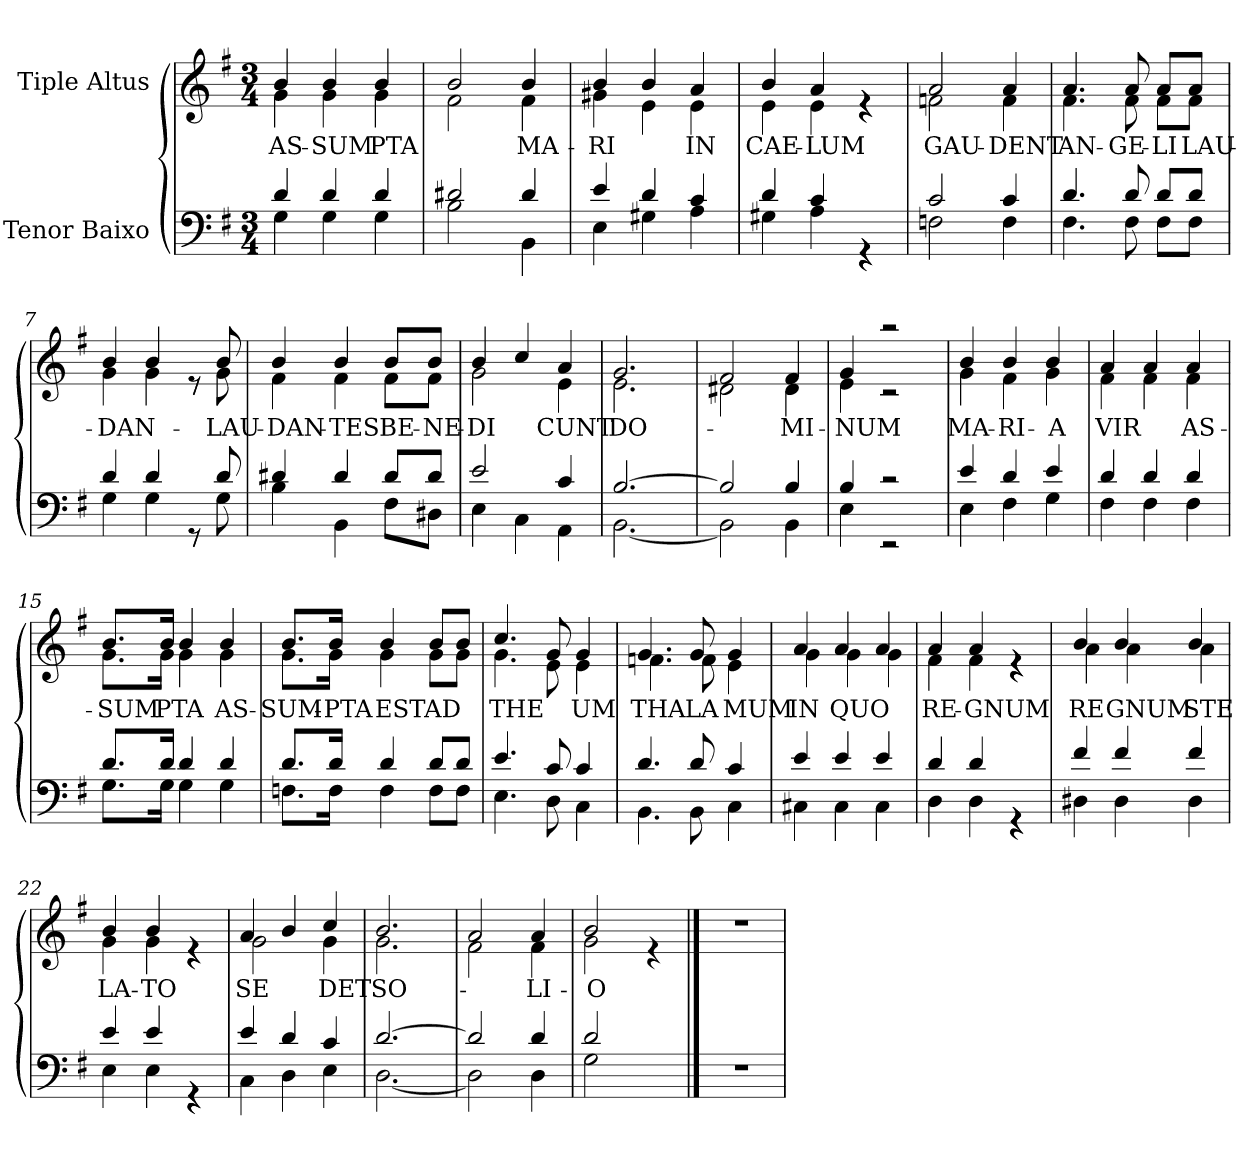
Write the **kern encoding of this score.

**kern	**kern	**text
*part2	*part1	*part1
*staff2	*staff1	*staff1
*I"Tenor Baixo	*I"Tiple Altus	*
*clefF4	*clefG2	*
*k[f#]	*k[f#]	*
*G:	*G:	*
*M3/4	*M3/4	*
=1	=1	=1
*^	*^	*
!	!	!	!	!LO:LY:b
4d/	4G\	4b/	4g\	AS-
!	!	!	!	!LO:LY:b
4d/	4G\	4b/	4g\	SUM
!	!	!	!	!LO:LY:b
4d/	4G\	4b/	4g\	-PTA
=2	=2	=2	=2	=2
!	!	!	!	!LO:LY:b
2d#X/	2B\	2b/	2f#\	.
!	!	!	!	!LO:LY:b
4d#/	4BB\	4b/	4f#\	MA-
=3	=3	=3	=3	=3
!	!	!	!	!LO:LY:b
4e/	4E\	4b/	4g#X\	RI
!	!	!	!	!LO:LY:b
4d/	4G#X\	4b/	4e\	.
!	!	!	!	!LO:LY:b
4c/	4A\	4a/	4e\	IN
=4	=4	=4	=4	=4
!	!	!	!	!LO:LY:b
4d/	4G#X\	4b/	4e\	CAE-
!	!	!	!	!LO:LY:b
4c/	4A\	4a/	4e\	LUM
4rGG	4rGG	4re	4re	.
=5	=5	=5	=5	=5
!	!	!	!	!LO:LY:b
2c/	2Fn\	2a/	2fn\	-GAU-
!	!	!	!	!LO:LY:b
4c/	4F\	4a/	4f\	-DENT
=6	=6	=6	=6	=6
!	!	!	!	!LO:LY:b
4.d/	4.F#i\	4.a/	4.f#i\	-AN-
!	!	!	!	!LO:LY:b
8d/	8F#\	8a/	8f#\	-GE-
!	!	!	!	!LO:LY:b
8d/L	8F#\L	8a/L	8f#\L	-LI
!	!	!	!	!LO:LY:b
8d/J	8F#\J	8a/J	8f#\J	LAU-
!!LO:LB:g=z	!!
=7	=7	=7	=7	=7
!	!	!	!	!LO:LY:b
4d/	4G\	4b/	4g\	DAN-
!	!	!	!	!LO:LY:b
4d/	4G\	4b/	4g\	.
8rGG	8rGG	8re	8re	.
!	!	!	!	!LO:LY:b
8d/	8G\	8b/	8g\	LAU-
=8	=8	=8	=8	=8
!	!	!	!	!LO:LY:b
4d#X/	4B\	4b/	4f#\	-DAN-
!	!	!	!	!LO:LY:b
4d#/	4BB\	4b/	4f#\	-TES
!	!	!	!	!LO:LY:b
8d#/L	8F#\L	8b/L	8f#\L	BE-
!	!	!	!	!LO:LY:b
8d#/J	8D#X\J	8b/J	8f#\J	-NE-
=9	=9	=9	=9	=9
!	!	!	!	!LO:LY:b
2e/	4E\	4b/	2g\	-DI
.	4C\	4cc/	.	.
!	!	!	!	!LO:LY:b
4c/	4AA\	4a/	4e\	CUNT
=10	=10	=10	=10	=10
!	!	!	!	!LO:LY:b
[<2.B/	[>2.BB\	2.g/	2.e\	DO-
=11	=11	=11	=11	=11
2B/]	2BB\]	2f#/	2d#X\	.
!	!	!	!	!LO:LY:b
4B/	4BB\	4f#/	4d#\	-MI-
=12	=12	=12	=12	=12
!	!	!	!	!LO:LY:b
4B/	4E\	4g/	4e\	-NUM
2rc	2rEE	2raa	2rc	.
=13	=13	=13	=13	=13
!	!	!	!	!LO:LY:b
4e/	4E\	4b/	4g\	MA-
!	!	!	!	!LO:LY:b
4d/	4F#\	4b/	4f#\	-RI-
!	!	!	!	!LO:LY:b
4e/	4G\	4b/	4g\	-A
!!LO:LB:g=z	!!
=14	=14	=14	=14	=14
!	!	!	!	!LO:LY:b
4d/	4F#\	4a/	4f#\	VIR
!	!	!	!	!LO:LY:b
4d/	4F#\	4a/	4f#\	.
!	!	!	!	!LO:LY:b
4d/	4F#\	4a/	4f#\	AS-
=15	=15	=15	=15	=15
!	!	!	!	!LO:LY:b
8.d/L	8.G\L	8.b/L	8.g\L	SUM
!	!	!	!	!LO:LY:b
16d/Jk	16G\Jk	16b/Jk	16g\Jk	-PTA
!	!	!	!	!LO:LY:b
4d/	4G\	4b/	4g\	.
!	!	!	!	!LO:LY:b
4d/	4G\	4b/	4g\	AS-
=16	=16	=16	=16	=16
!	!	!	!	!LO:LY:b
8.d/L	8.Fn\L	8.b/L	8.g\L	-SUM-
!	!	!	!	!LO:LY:b
16d/Jk	16F\Jk	16b/Jk	16g\Jk	-PTA
!	!	!	!	!LO:LY:b
4d/	4F\	4b/	4g\	EST
!	!	!	!	!LO:LY:b
8d/L	8F\L	8b/L	8g\L	-AD
!	!	!	!	!LO:LY:b
8d/J	8F\J	8b/J	8g\J	.
=17	=17	=17	=17	=17
!	!	!	!	!LO:LY:b
4.e/	4.E\	4.cc/	4.g\	-THE
!	!	!	!	!LO:LY:b
8c/	8D\	8g/	8e\	.
!	!	!	!	!LO:LY:b
4c/	4C\	4g/	4e\	UM
=18	=18	=18	=18	=18
!	!	!	!	!LO:LY:b
4.d/	4.BB\	4.g/	4.fn\	THA
!	!	!	!	!LO:LY:b
8d/	8BB\	8g/	8f\	LA
!	!	!	!	!LO:LY:b
4c/	4C\	4g/	4e\	MUM
!!LO:LB:g=z	!!
=19	=19	=19	=19	=19
!	!	!	!	!LO:LY:b
4e/	4C#X\	4a/	4g\	IN
!	!	!	!	!LO:LY:b
4e/	4C#\	4a/	4g\	QUO
!	!	!	!	!LO:LY:b
4e/	4C#\	4a/	4g\	.
=20	=20	=20	=20	=20
!	!	!	!	!LO:LY:b
4d/	4D\	4a/	4f#\	RE-
!	!	!	!	!LO:LY:b
4d/	4D\	4a/	4f#\	GNUM
4rGG	4rGG	4re	4re	.
=21	=21	=21	=21	=21
!	!	!	!	!LO:LY:b
4f#/	4D#X\	4b/	4a\	-RE
!	!	!	!	!LO:LY:b
4f#/	4D#\	4b/	4a\	GNUM
!	!	!	!	!LO:LY:b
4f#/	4D#\	4b/	4a\	STE
=22	=22	=22	=22	=22
!	!	!	!	!LO:LY:b
4e/	4E\	4b/	4g\	LA-
!	!	!	!	!LO:LY:b
4e/	4E\	4b/	4g\	TO
4rGG	4rGG	4re	4re	.
=23	=23	=23	=23	=23
!	!	!	!	!LO:LY:b
4e/	4C\	4a/	2g\	-SE
4d/	4D\	4b/	.	.
!	!	!	!	!LO:LY:b
4c/	4E\	4cc/	4g\	DET
=24	=24	=24	=24	=24
!	!	!	!	!LO:LY:b
[<2.d/	[>2.D\	2.b/	2.g\	SO-
=25	=25	=25	=25	=25
2d/]	2D\]	2a/	2f#\	.
!	!	!	!	!LO:LY:b
4d/	4D\	4a/	4f#\	-LI-
=26	=26	=26	=26	=26
!	!	!	!	!LO:LY:b
2d/	2G\	2b/	2g\	-O
4ryy	4ryy	4re	4ryy	.
*v	*v	*	*	*
*	*v	*v	*
!!LO:LB:g=z
==27	==27	==27
2.r	2.r	.
=	=	=
*-	*-	*-
